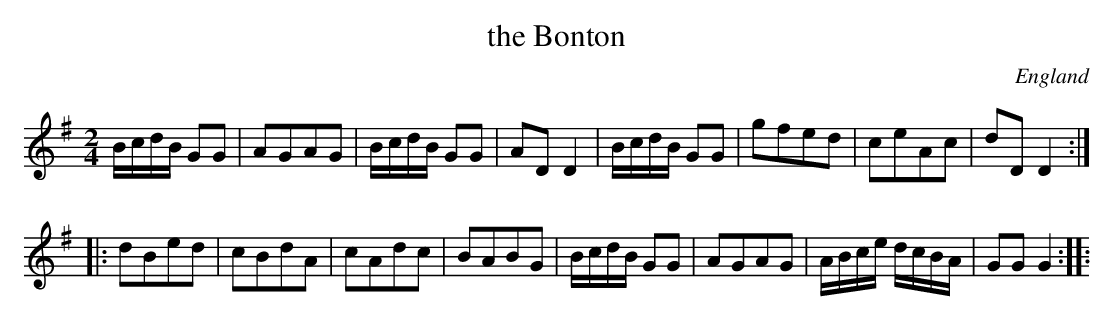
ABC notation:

X:1
T:the Bonton
L:1/8
M:2/4
O:England
K:G major
B/c/d/B/ GG | AGAG | B/c/d/B/ GG | AD D2 |\
B/c/d/B/ GG | gfed | ceAc        | dD D2 ::
dBed | cBdA | cAdc | BABG |\
B/c/d/B/ GG | AGAG | A/B/c/e/ d/c/B/A/ | GG G2 ::
